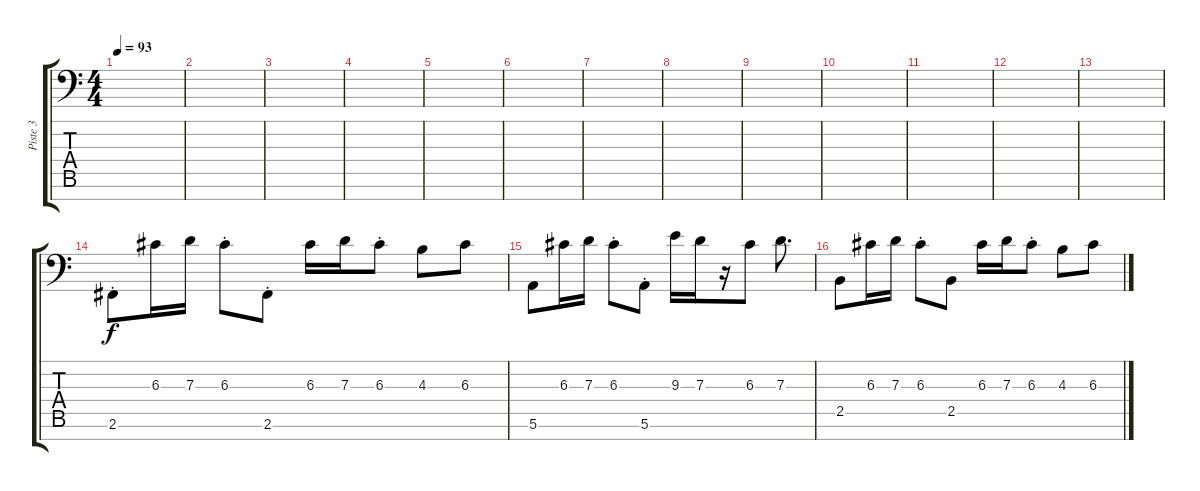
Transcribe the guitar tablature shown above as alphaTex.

\track ("Piste 3" "Piste 3") {instrument violin}
\staff {score tabs}
\tuning (E4 B3 G3 D3 A2 E2 C-1) {hide}
\ts (4 4)
\tempo 93
\clef f4
\ks c
|
|
|
|
|
|
|
|
|
|
|
|
|
2.6{st}.8{dy f} 6.3.16 7.3.16 6.3{st}.8 2.6{st}.8 6.3.16 7.3.16 6.3{st}.8 4.3.8 6.3.8 |
5.6.8 6.3.16 7.3.16 6.3{st}.8 5.6{st}.8 9.3.16 7.3.16 r.16 6.3.8 7.3.8{d} |
2.5.8 6.3.16 7.3.16 6.3{st}.8 2.5.8 6.3.16 7.3.16 6.3{st}.8 4.3.8 6.3.8
